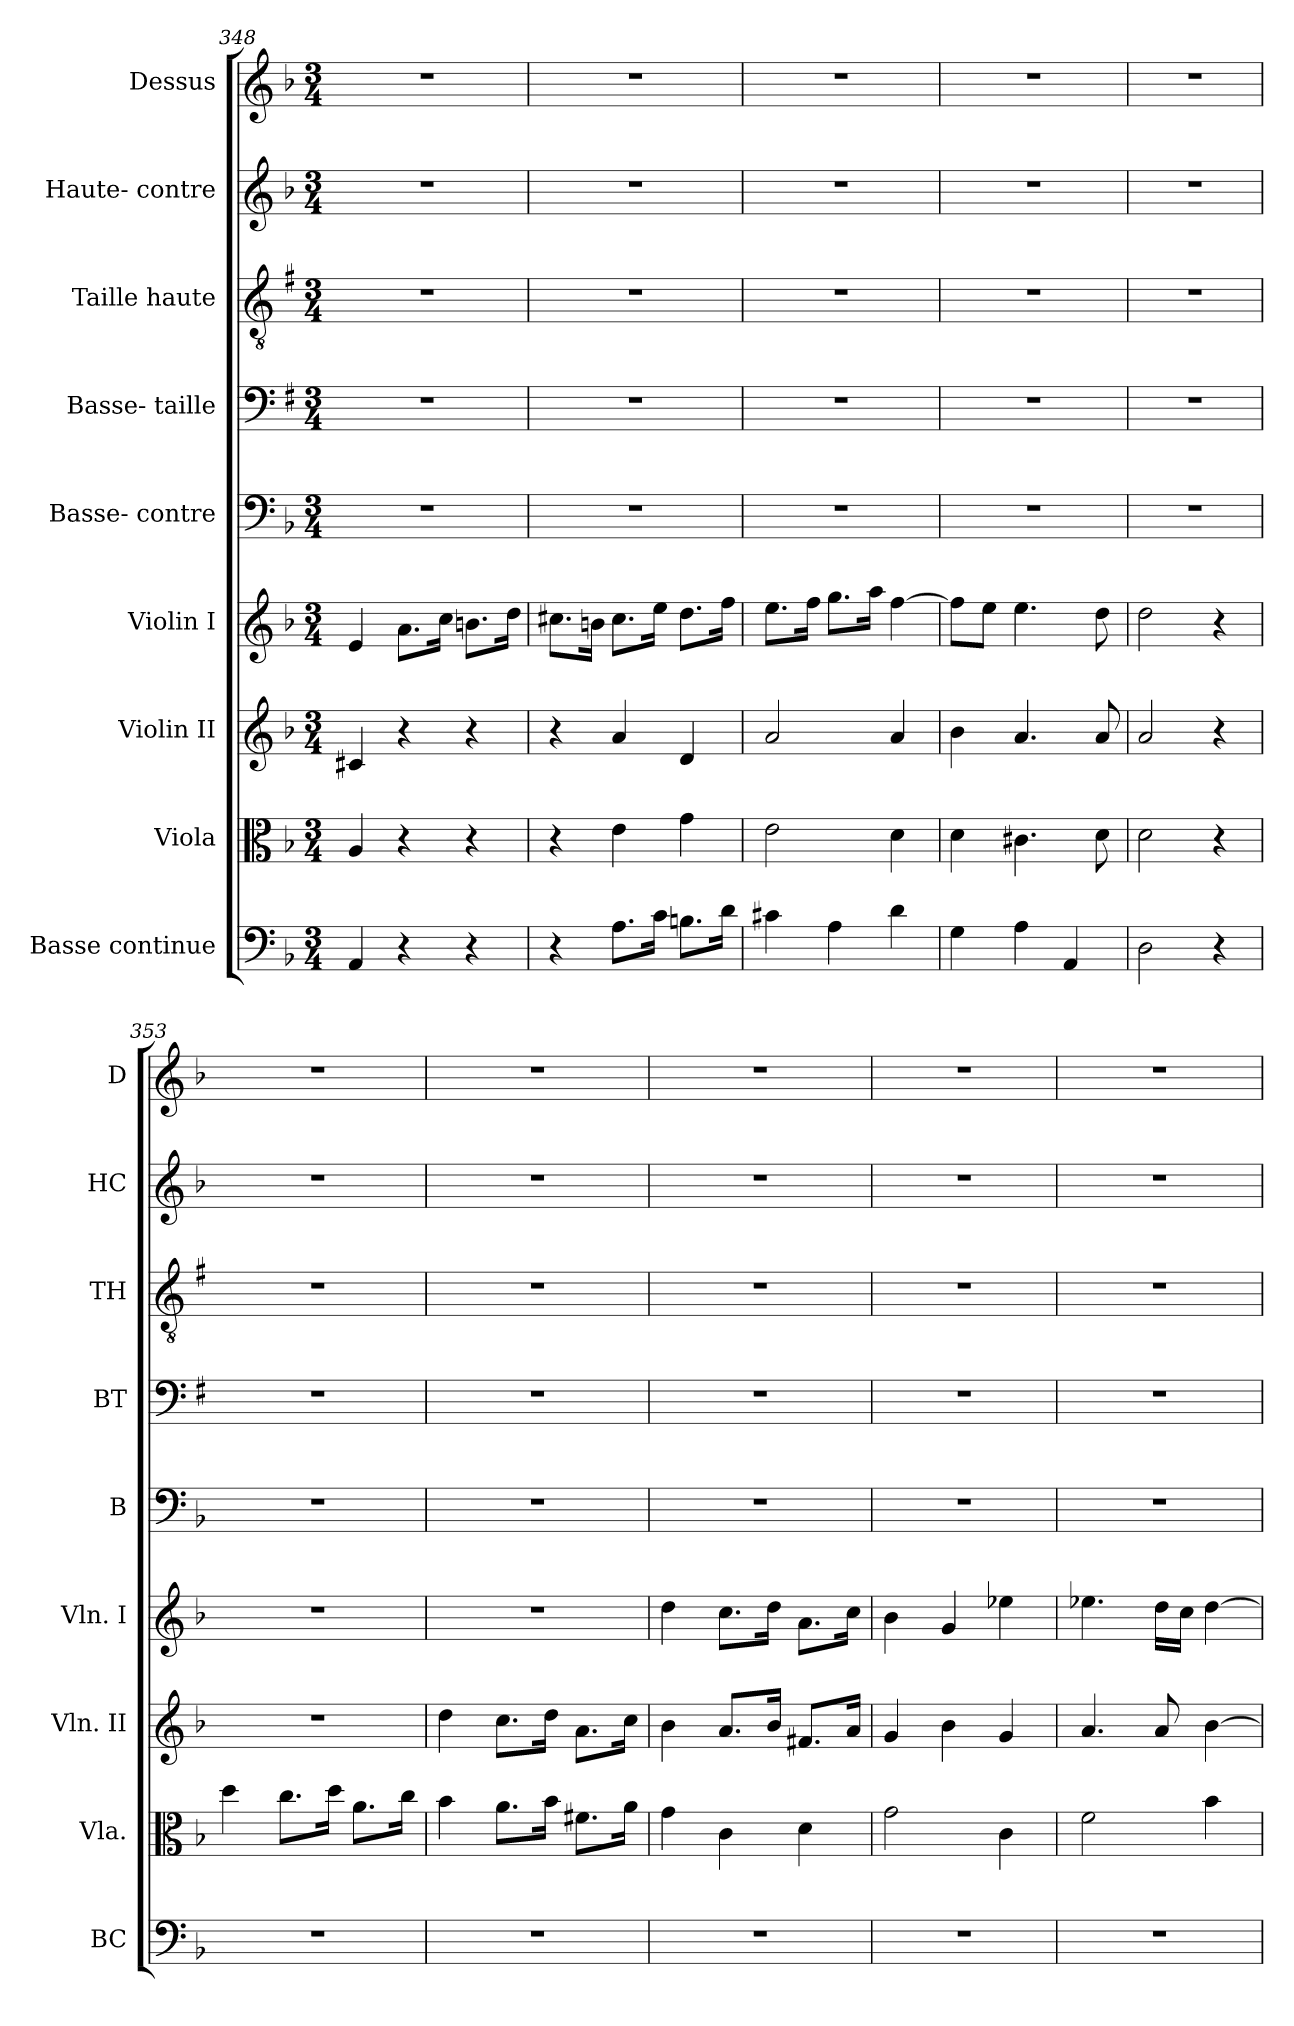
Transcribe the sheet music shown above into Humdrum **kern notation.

**kern	**kern	**kern	**kern	**kern	**kern	**kern	**kern	**kern
*part9	*part8	*part7	*part6	*part5	*part4	*part3	*part2	*part1
*staff9	*staff8	*staff7	*staff6	*staff5	*staff4	*staff3	*staff2	*staff1
*I"Basse  continue	*I"Viola	*I"Violin II	*I"Violin I	*I"Basse- contre	*I"Basse- taille	*I"Taille haute	*I"Haute- contre	*I"Dessus
*I'BC	*I'Vla.	*I'Vln. II	*I'Vln. I	*I'B	*I'BT	*I'TH	*I'HC	*I'D
!!LO:PB:g=z
*clefF4	*clefC3	*clefG2	*clefG2	*clefF4	*clefF4	*clefGv2	*clefG2	*clefG2
*	*	*	*	*	*ITrd1c2	*ITrd1c2	*	*
*k[b-]	*k[b-]	*k[b-]	*k[b-]	*k[b-]	*k[b-]	*k[b-]	*k[b-]	*k[b-]
*F:	*F:	*F:	*F:	*F:	*F:	*F:	*F:	*F:
*M3/4	*M3/4	*M3/4	*M3/4	*M3/4	*M3/4	*M3/4	*M3/4	*M3/4
=348	=348	=348	=348	=348	=348	=348	=348	=348
4AA/	4A/	4c#X/	4e/	2.r	2.r	2.r	2.r	2.r
4r	4r	4r	8.a\L	.	.	.	.	.
.	.	.	16cc\Jk	.	.	.	.	.
4r	4r	4r	8.bn\L	.	.	.	.	.
.	.	.	16dd\Jk	.	.	.	.	.
=349	=349	=349	=349	=349	=349	=349	=349	=349
4r	4r	4r	8.cc#X\L	2.r	2.r	2.r	2.r	2.r
.	.	.	16bn\Jk	.	.	.	.	.
8.A\L	4e\	4a/	8.cc#\L	.	.	.	.	.
16c\Jk	.	.	16ee\Jk	.	.	.	.	.
8.Bn\L	4g\	4d/	8.dd\L	.	.	.	.	.
16d\Jk	.	.	16ff\Jk	.	.	.	.	.
=350	=350	=350	=350	=350	=350	=350	=350	=350
4c#X\	2e\	2a/	8.ee\L	2.r	2.r	2.r	2.r	2.r
.	.	.	16ff\Jk	.	.	.	.	.
4A\	.	.	8.gg\L	.	.	.	.	.
.	.	.	16aa\Jk	.	.	.	.	.
4d\	4d\	4a/	[4ff>\	.	.	.	.	.
=351	=351	=351	=351	=351	=351	=351	=351	=351
4G\	4d\	4b-\	8ff\L]	2.r	2.r	2.r	2.r	2.r
.	.	.	8ee\J	.	.	.	.	.
4A\	4.c#X>\	4.a/	4.ee>\	.	.	.	.	.
4AA/	.	.	.	.	.	.	.	.
.	8d\	8a/	8dd\	.	.	.	.	.
=352	=352	=352	=352	=352	=352	=352	=352	=352
2D\	2d\	2a/	2dd\	2.r	2.r	2.r	2.r	2.r
4r	4r	4r	4r	.	.	.	.	.
=353	=353	=353	=353	=353	=353	=353	=353	=353
2.r	4dd\	2.r	2.r	2.r	2.r	2.r	2.r	2.r
.	8.cc\L	.	.	.	.	.	.	.
.	16dd\Jk	.	.	.	.	.	.	.
.	8.a\L	.	.	.	.	.	.	.
.	16cc\Jk	.	.	.	.	.	.	.
=354	=354	=354	=354	=354	=354	=354	=354	=354
2.r	4b-\	4dd\	2.r	2.r	2.r	2.r	2.r	2.r
.	8.a\L	8.cc\L	.	.	.	.	.	.
.	16b-\Jk	16dd\Jk	.	.	.	.	.	.
.	8.f#X\L	8.a\L	.	.	.	.	.	.
.	16a\Jk	16cc\Jk	.	.	.	.	.	.
!!LO:LB:g=z
=355	=355	=355	=355	=355	=355	=355	=355	=355
2.r	4g\	4b-\	4dd\	2.r	2.r	2.r	2.r	2.r
.	4c\	8.a/L	8.cc\L	.	.	.	.	.
.	.	16b-/Jk	16dd\Jk	.	.	.	.	.
.	4d\	8.f#X/L	8.a\L	.	.	.	.	.
.	.	16a/Jk	16cc\Jk	.	.	.	.	.
=356	=356	=356	=356	=356	=356	=356	=356	=356
2.r	2g\	4g/	4b-\	2.r	2.r	2.r	2.r	2.r
.	.	4b-\	4g/	.	.	.	.	.
.	4c\	4g/	4ee-X\	.	.	.	.	.
=357	=357	=357	=357	=357	=357	=357	=357	=357
2.r	2f\	4.a/	4.ee-X\	2.r	2.r	2.r	2.r	2.r
.	.	8a/	16dd\LL	.	.	.	.	.
.	.	.	16cc\JJ	.	.	.	.	.
.	4b-\	[4b-\	[4dd\	.	.	.	.	.
=	=	=	=	=	=	=	=	=
*-	*-	*-	*-	*-	*-	*-	*-	*-
